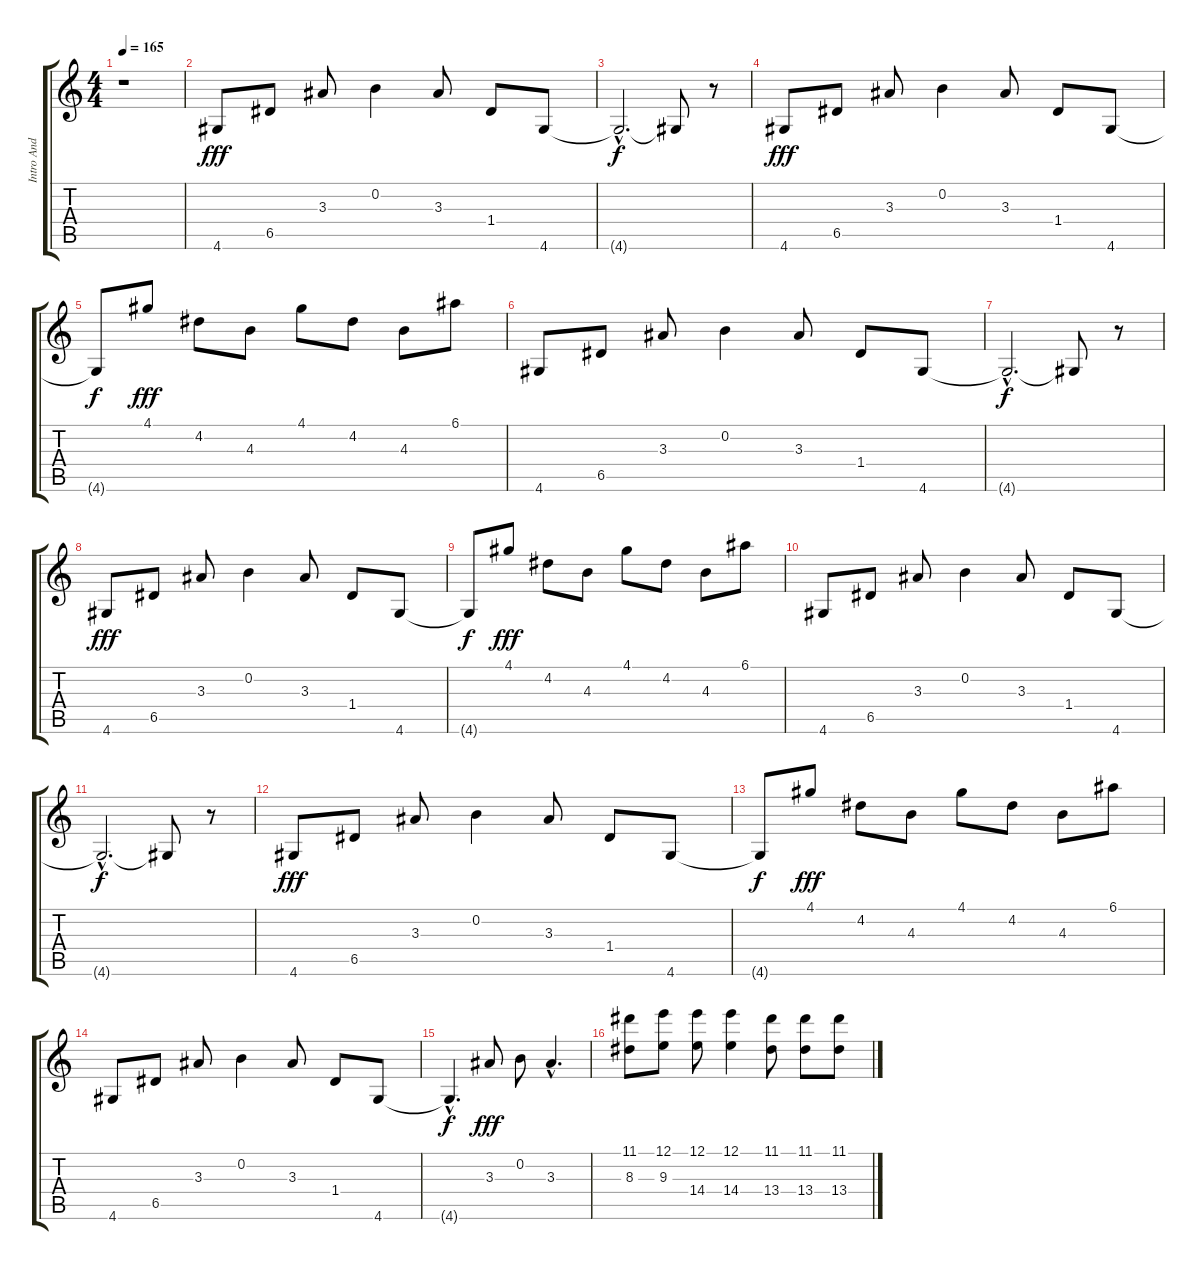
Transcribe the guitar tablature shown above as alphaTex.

\track ("Intro And Main Guitar" "Intro And ") {instrument electricguitarclean}
\staff {score tabs}
\tuning (E4 B3 G3 D3 A2 E2) {hide}
\ts (4 4)
\tempo 165
\clef g2
\ks c
r.1{dy fff instrument electricguitarclean} |
4.6.8 6.5.8 3.3.8 0.2.4 3.3.8 1.4.8 4.6.8 |
4.6{hac t}.2{d dy f} 4.6{t}.8 r.8 |
4.6.8{dy fff} 6.5.8 3.3.8 0.2.4 3.3.8 1.4.8 4.6.8 |
4.6{t}.8{dy f} 4.1.8{dy fff} 4.2.8 4.3.8 4.1.8 4.2.8 4.3.8 6.1.8 |
4.6.8 6.5.8 3.3.8 0.2.4 3.3.8 1.4.8 4.6.8 |
4.6{hac t}.2{d dy f} 4.6{t}.8 r.8 |
4.6.8{dy fff} 6.5.8 3.3.8 0.2.4 3.3.8 1.4.8 4.6.8 |
4.6{t}.8{dy f} 4.1.8{dy fff} 4.2.8 4.3.8 4.1.8 4.2.8 4.3.8 6.1.8 |
4.6.8 6.5.8 3.3.8 0.2.4 3.3.8 1.4.8 4.6.8 |
4.6{hac t}.2{d dy f} 4.6{t}.8 r.8 |
4.6.8{dy fff} 6.5.8 3.3.8 0.2.4 3.3.8 1.4.8 4.6.8 |
4.6{t}.8{dy f} 4.1.8{dy fff} 4.2.8 4.3.8 4.1.8 4.2.8 4.3.8 6.1.8 |
4.6.8 6.5.8 3.3.8 0.2.4 3.3.8 1.4.8 4.6.8 |
4.6{hac t}.4{d dy f} 3.3.8{dy fff} 0.2.8 3.3{hac}.4{d} |
(11.1 8.3).8 (12.1 9.3).8 (12.1 14.4).8 (12.1 14.4).4 (11.1 13.4).8 (11.1 13.4).8 (11.1 13.4).8
